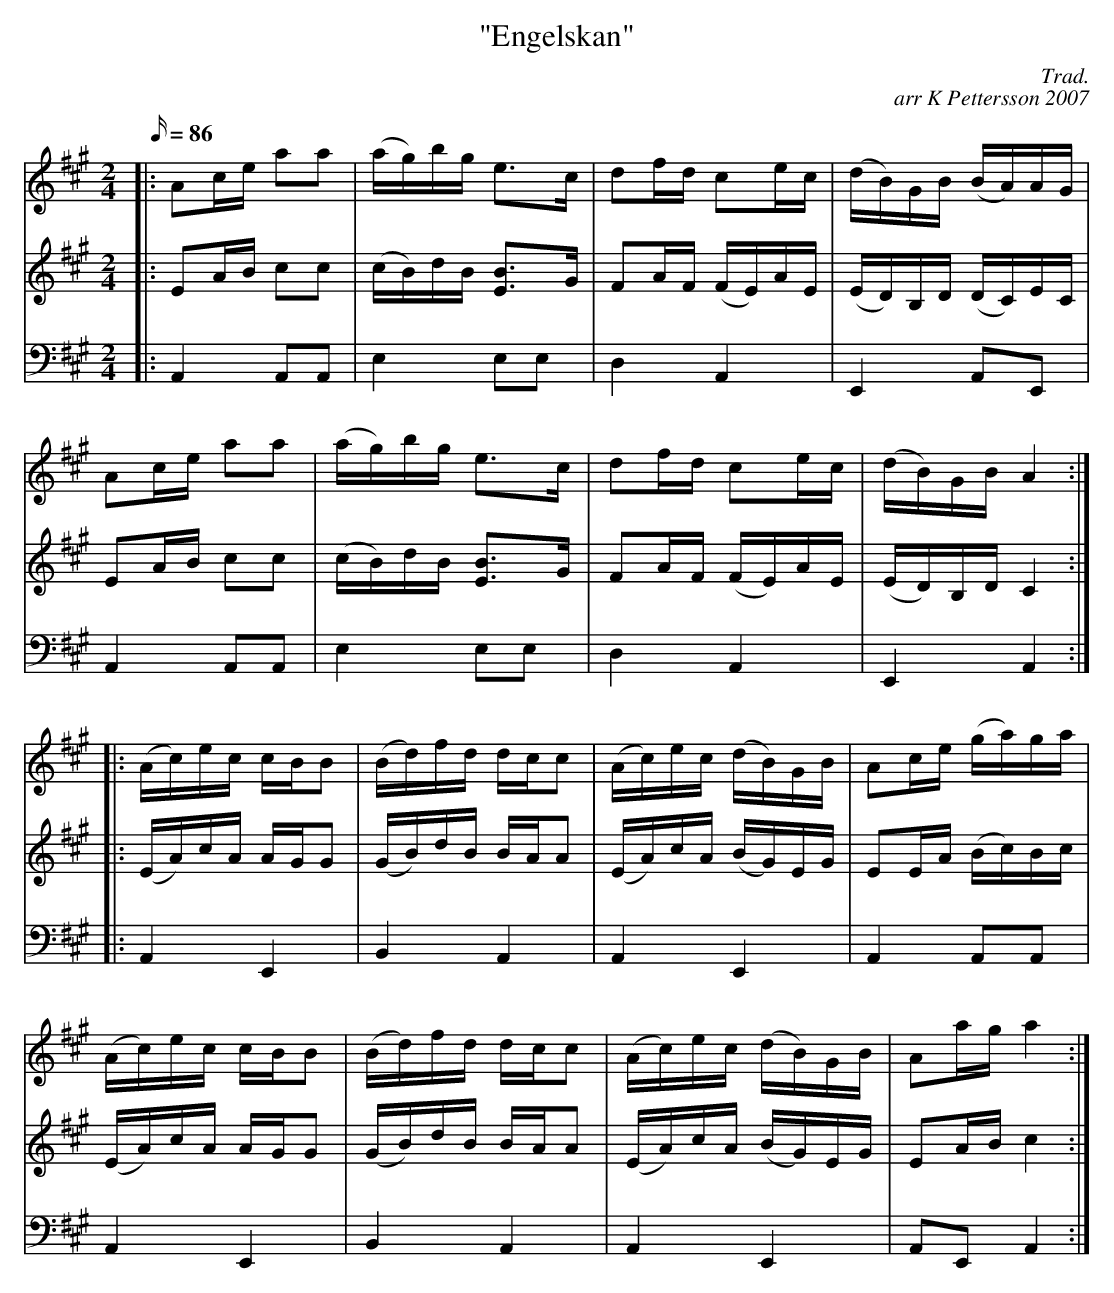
X:1
T: "Engelskan"
C: Trad.
C: arr K Pettersson 2007
M: 2/4
L: 1/16
Q: 86
K: A
V: 1
|: A2ce a2a2 | (ag)bg e2>c2 | d2fd c2ec | (dB)GB (BA)AG |
A2ce a2a2 | (ag)bg e2>c2 | d2fd c2ec | (dB)GB A4 :|
|: (Ac)ec cBB2 | (Bd)fd dcc2 | (Ac)ec (dB)GB | A2ce (ga)ga |
(Ac)ec cBB2 | (Bd)fd dcc2 | (Ac)ec (dB)GB | A2ag a4 :|
V: 2
|: E2AB c2c2 | (cB)dB [E2B2]>G2 | F2AF (FE)AE | (ED)B,D (DC)EC |
E2AB c2c2 | (cB)dB [E2B2]>G2 | F2AF (FE)AE | (ED)B,D C4 :|
|: (EA)cA AGG2 | (GB)dB BAA2 | (EA)cA (BG)EG | E2EA (Bc)Bc |
(EA)cA AGG2 | (GB)dB BAA2 | (EA)cA (BG)EG | E2AB c4 :|
V: 3
K: bass
|: A,,4 A,,2A,,2 | E,4 E,2E,2 | D,4 A,,4 | E,,4 A,,2E,,2 |
A,,4 A,,2A,,2 | E,4 E,2E,2 | D,4 A,,4 | E,,4 A,,4 :|
|: A,,4 E,,4 | B,,4 A,,4 | A,,4 E,,4 | A,,4 A,,2A,,2 |
A,,4 E,,4 | B,,4 A,,4 | A,,4 E,,4 | A,,2E,,2 A,,4 :|
